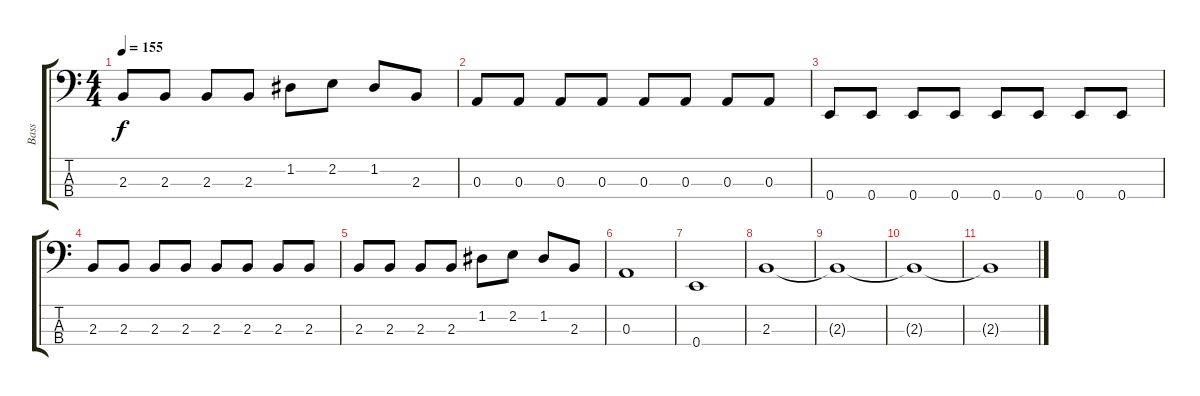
\track ("Bass" "Bass") {instrument electricbassfinger}
\staff {score tabs}
\tuning (G2 D2 A1 E1) {hide}
\ts (4 4)
\tempo 155
\clef f4
\ks c
2.3.8{dy f} 2.3.8 2.3.8 2.3.8 1.2.8 2.2.8 1.2.8 2.3.8 |
0.3.8 0.3.8 0.3.8 0.3.8 0.3.8 0.3.8 0.3.8 0.3.8 |
0.4.8 0.4.8 0.4.8 0.4.8 0.4.8 0.4.8 0.4.8 0.4.8 |
2.3.8 2.3.8 2.3.8 2.3.8 2.3.8 2.3.8 2.3.8 2.3.8 |
2.3.8 2.3.8 2.3.8 2.3.8 1.2.8 2.2.8 1.2.8 2.3.8 |
0.3.1 |
0.4.1 |
2.3.1 |
2.3{t}.1{volume 0} |
2.3{t}.1 |
2.3{t}.1
